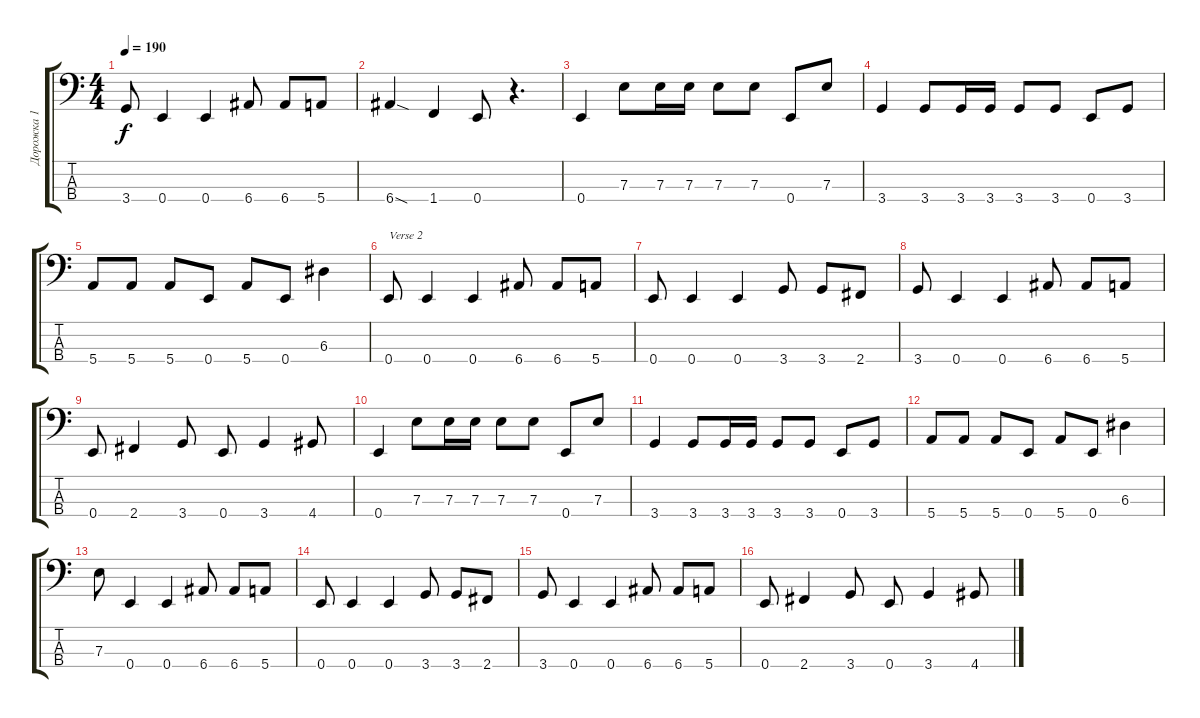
\track ("Дорожка 1" "Дорожка 1") {instrument overdrivenguitar}
\staff {score tabs}
\tuning (G2 D2 A1 E1) {hide}
\ts (4 4)
\tempo 190
\clef f4
\ks c
3.4.8{dy f} 0.4.4 0.4.4 6.4.8 6.4.8 5.4.8 |
6.4{sod}.4 1.4.4 0.4.8 r.4{d} |
0.4.4 7.3.8 7.3.16 7.3.16 7.3.8 7.3.8 0.4.8 7.3.8 |
3.4.4 3.4.8 3.4.16 3.4.16 3.4.8 3.4.8 0.4.8 3.4.8 |
5.4.8 5.4.8 5.4.8 0.4.8 5.4.8 0.4.8 6.3.4 |
0.4.8{txt "Verse 2"} 0.4.4 0.4.4 6.4.8 6.4.8 5.4.8 |
0.4.8 0.4.4 0.4.4 3.4.8 3.4.8 2.4.8 |
3.4.8 0.4.4 0.4.4 6.4.8 6.4.8 5.4.8 |
0.4.8 2.4.4 3.4.8 0.4.8 3.4.4 4.4.8 |
0.4.4 7.3.8 7.3.16 7.3.16 7.3.8 7.3.8 0.4.8 7.3.8 |
3.4.4 3.4.8 3.4.16 3.4.16 3.4.8 3.4.8 0.4.8 3.4.8 |
5.4.8 5.4.8 5.4.8 0.4.8 5.4.8 0.4.8 6.3.4 |
7.3.8 0.4.4 0.4.4 6.4.8 6.4.8 5.4.8 |
0.4.8 0.4.4 0.4.4 3.4.8 3.4.8 2.4.8 |
3.4.8 0.4.4 0.4.4 6.4.8 6.4.8 5.4.8 |
0.4.8 2.4.4 3.4.8 0.4.8 3.4.4 4.4.8
